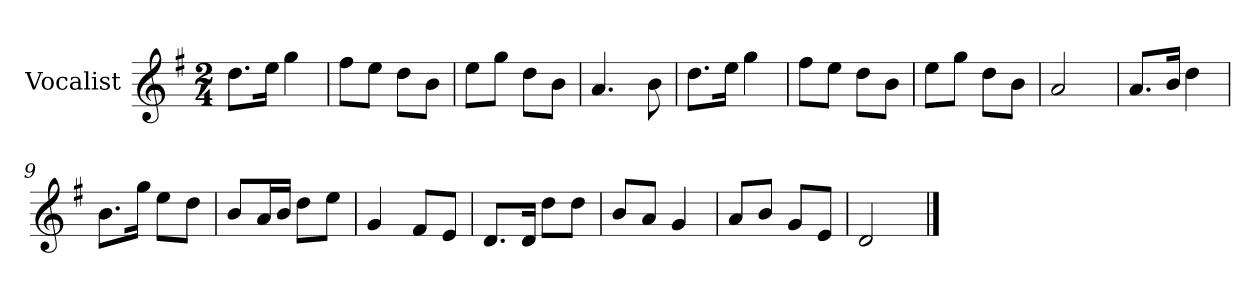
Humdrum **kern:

**kern
*part1
*staff1
*I"Vocalist
*k[f#]
*G:
*M2/4
=
8.ddL
16eeJk
4gg
=1
8ff#L
8eeJ
8ddL
8bJ
=2
8eeL
8ggJ
8ddL
8bJ
=3
4.a
8b
=4
8.ddL
16eeJk
4gg
=5
8ff#L
8eeJ
8ddL
8bJ
=6
8eeL
8ggJ
8ddL
8bJ
=7
2a
=8
8.aL
16bJk
4dd
=9
8.bL
16ggJk
8eeL
8ddJ
=10
8bL
16aL
16bJJ
8ddL
8eeJ
=11
4g
8f#L
8eJ
=12
8.dL
16dJk
8ddL
8ddJ
=13
8bL
8aJ
4g
=14
8aL
8bJ
8gL
8eJ
=15
2d
==
*-
